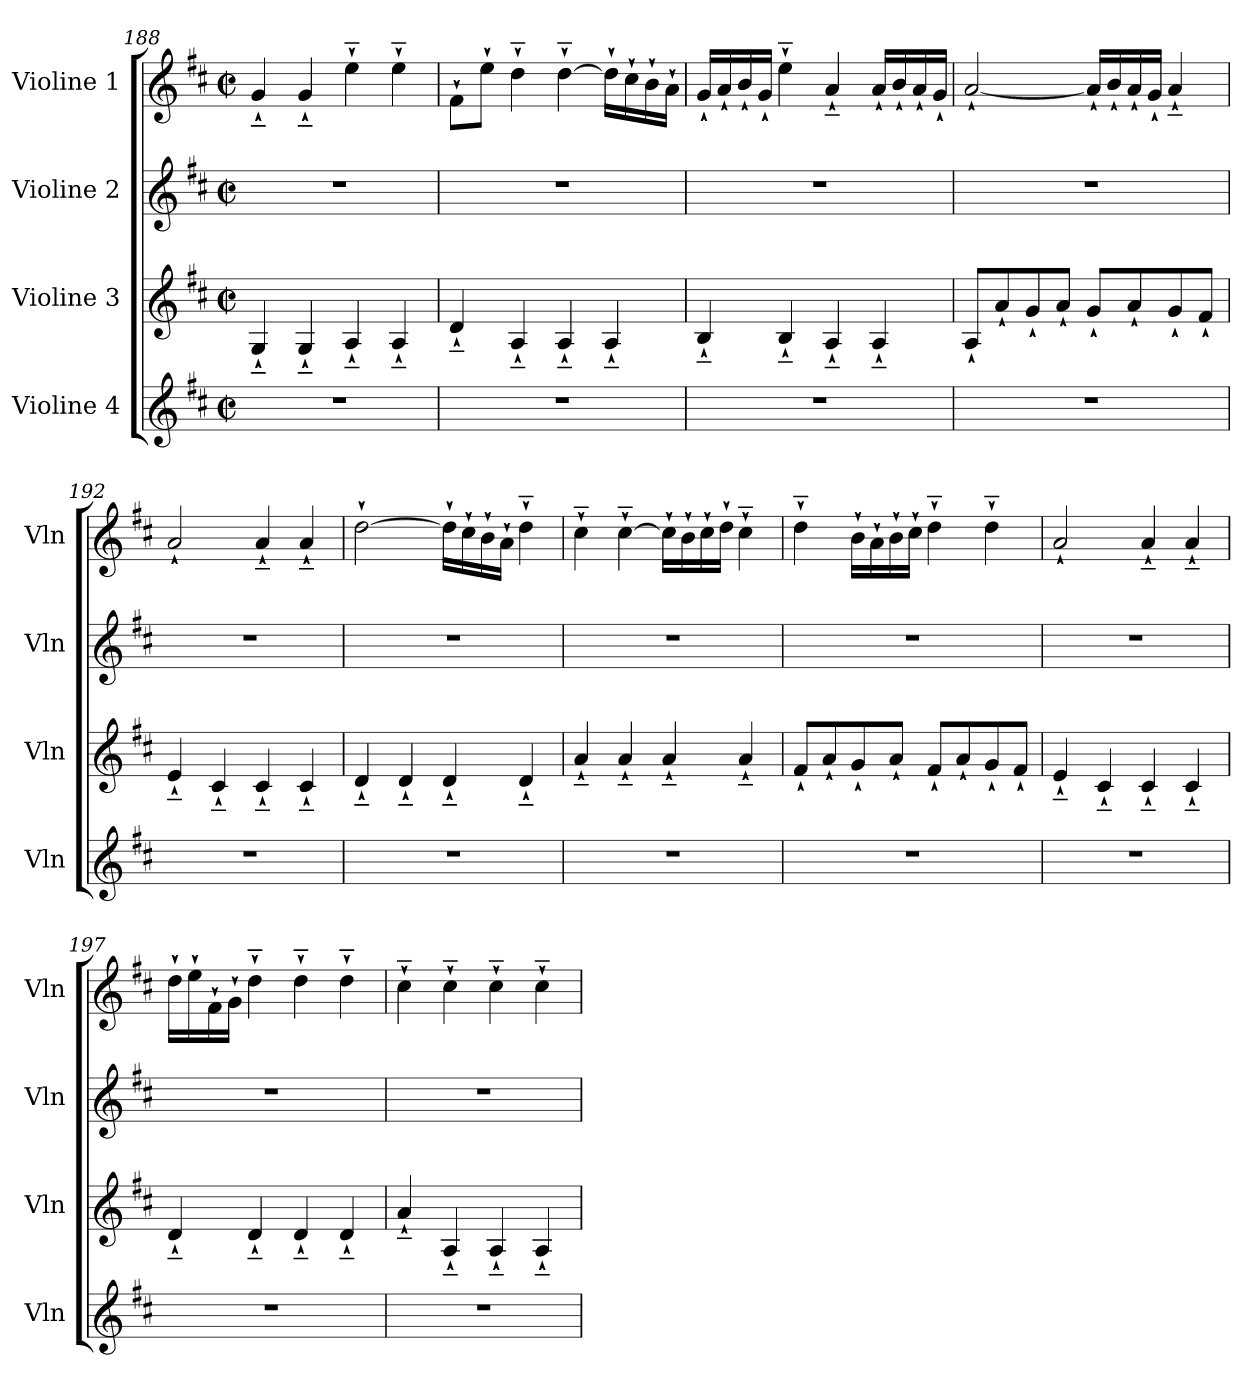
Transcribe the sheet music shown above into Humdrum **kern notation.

**kern	**kern	**kern	**kern
*part4	*part3	*part2	*part1
*staff4	*staff3	*staff2	*staff1
*I"Violine 4	*I"Violine 3	*I"Violine 2	*I"Violine 1
*I'Vln	*I'Vln	*I'Vln	*I'Vln
*clefG2	*clefG2	*clefG2	*clefG2
*k[f#c#]	*k[f#c#]	*k[f#c#]	*k[f#c#]
*D:	*D:	*D:	*D:
*M2/2	*M2/2	*M2/2	*M2/2
*met(c|)	*met(c|)	*met(c|)	*met(c|)
=188	=188	=188	=188
1r	4G~`/	1r	4g~`/
.	4G~`/	.	4g~`/
.	4A~`/	.	4ee~`\
.	4A~`/	.	4ee~`\
=189	=189	=189	=189
1r	4d~`/	1r	8f#`\L
.	.	.	8ee`\J
.	4A~`/	.	4dd~`\
.	4A~`/	.	[4dd~`\
.	4A~`/	.	16dd`\LL]
.	.	.	16cc#`\
.	.	.	16b`\
.	.	.	16a`\JJ
!!LO:LB:g=z
=190	=190	=190	=190
1r	4B~`/	1r	16g`/LL
.	.	.	16a`/
.	.	.	16b`/
.	.	.	16g`/JJ
.	4B~`/	.	4ee~`\
.	4A~`/	.	4a~`/
.	4A~`/	.	16a`/LL
.	.	.	16b`/
.	.	.	16a`/
.	.	.	16g`/JJ
=191	=191	=191	=191
1r	8A`/L	1r	[2a`/
.	8a`/	.	.
.	8g`/	.	.
.	8a`/J	.	.
.	8g`/L	.	16a`/LL]
.	.	.	16b`/
.	8a`/	.	16a`/
.	.	.	16g`/JJ
.	8g`/	.	4a~`/
.	8f#`/J	.	.
=192	=192	=192	=192
1r	4e~`/	1r	2a`/
.	4c#~`/	.	.
.	4c#~`/	.	4a~`/
.	4c#~`/	.	4a~`/
=193	=193	=193	=193
1r	4d~`/	1r	[2dd`\
.	4d~`/	.	.
.	4d~`/	.	16dd`\LL]
.	.	.	16cc#`\
.	.	.	16b`\
.	.	.	16a`\JJ
.	4d~`/	.	4dd~`\
=194	=194	=194	=194
1r	4a~`/	1r	4cc#~`\
.	4a~`/	.	[4cc#~`\
.	4a~`/	.	16cc#`\LL]
.	.	.	16b`\
.	.	.	16cc#`\
.	.	.	16dd`\JJ
.	4a~`/	.	4cc#~`\
!!LO:LB:g=z
=195	=195	=195	=195
1r	8f#`/L	1r	4dd~`\
.	8a`/	.	.
.	8g`/	.	16b`\LL
.	.	.	16a`\
.	8a`/J	.	16b`\
.	.	.	16cc#`\JJ
.	8f#`/L	.	4dd~`\
.	8a`/	.	.
.	8g`/	.	4dd~`\
.	8f#`/J	.	.
=196	=196	=196	=196
1r	4e~`/	1r	2a`/
.	4c#~`/	.	.
.	4c#~`/	.	4a~`/
.	4c#~`/	.	4a~`/
=197	=197	=197	=197
1r	4d~`/	1r	16dd`\LL
.	.	.	16ee`\
.	.	.	16f#`\
.	.	.	16g`\JJ
.	4d~`/	.	4dd~`\
.	4d~`/	.	4dd~`\
.	4d~`/	.	4dd~`\
=198	=198	=198	=198
1r	4a~`/	1r	4cc#~`\
.	4A~`/	.	4cc#~`\
.	4A~`/	.	4cc#~`\
.	4A~`/	.	4cc#~`\
=	=	=	=
*-	*-	*-	*-
